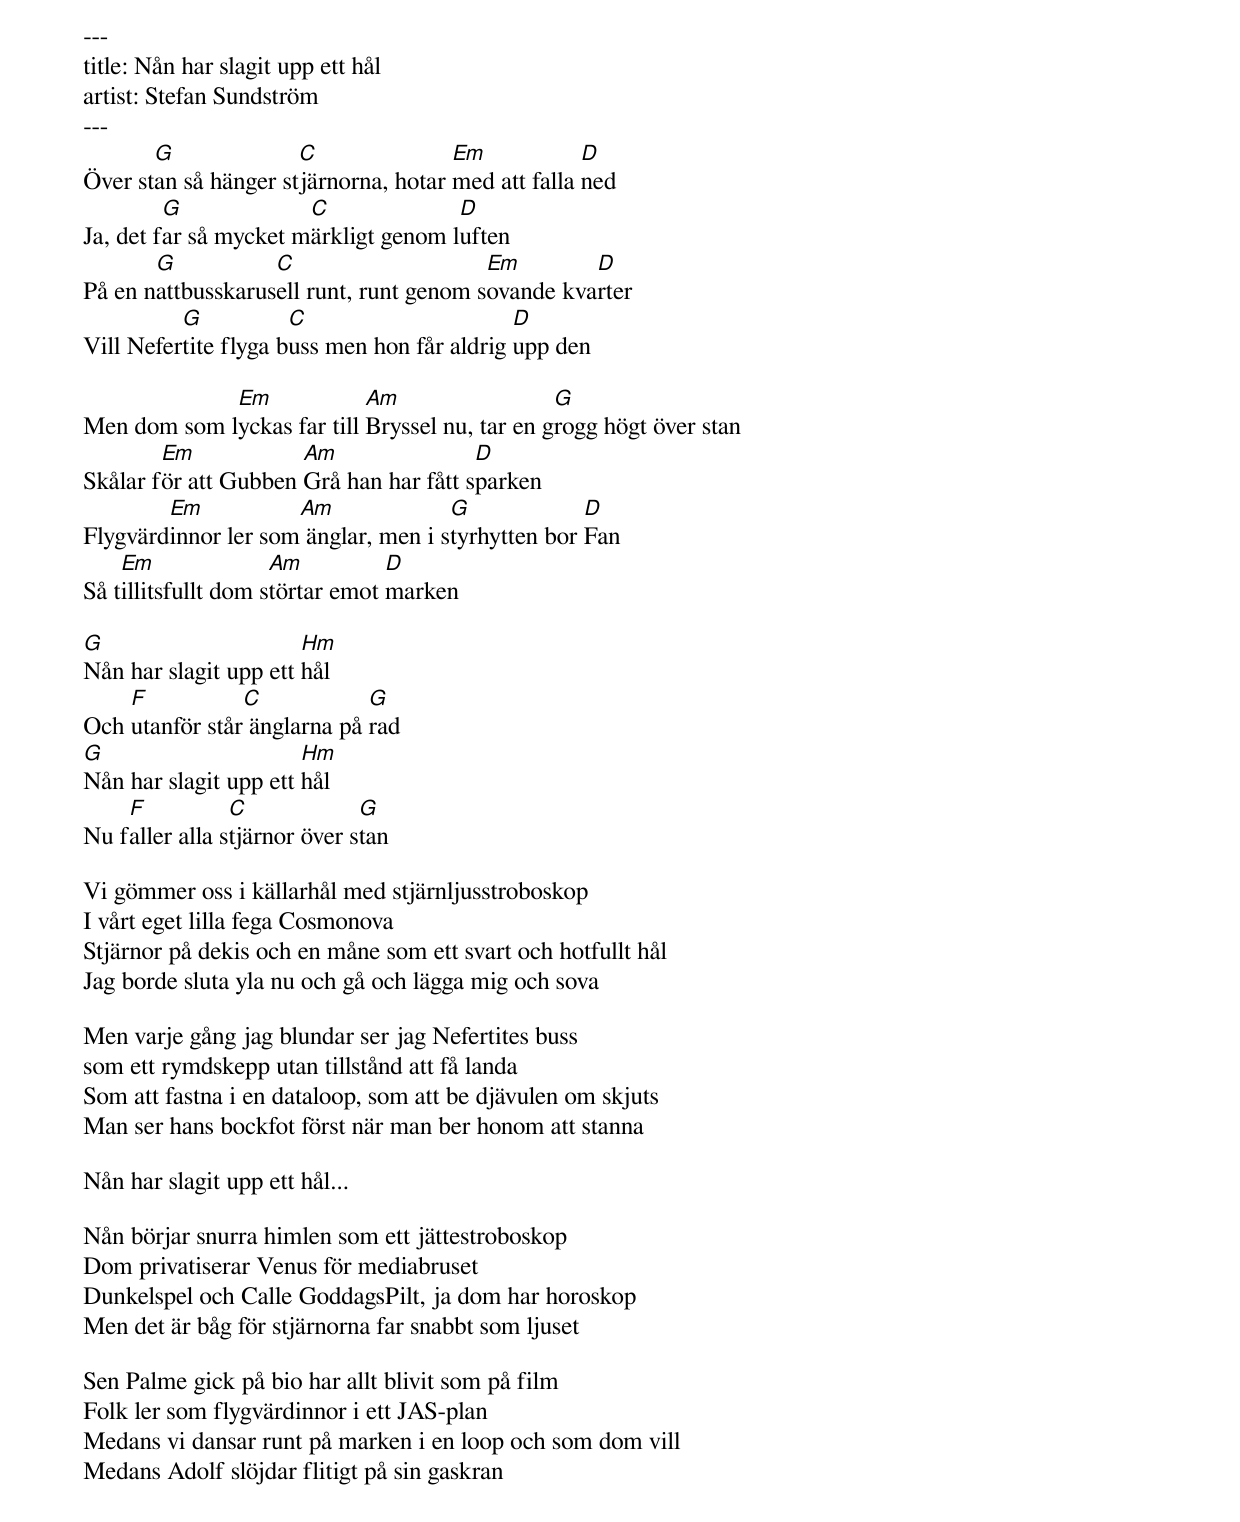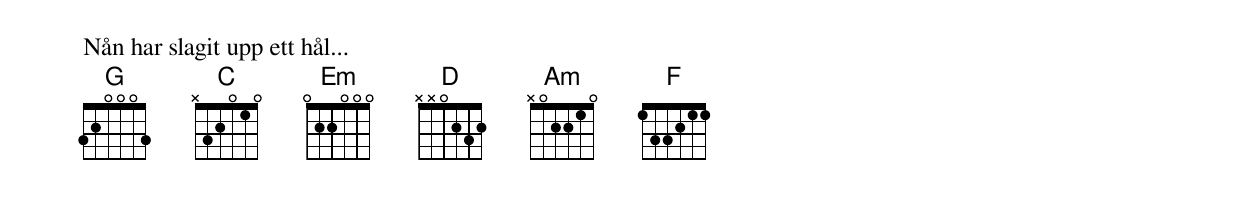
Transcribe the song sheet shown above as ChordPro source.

---
title: Nån har slagit upp ett hål
artist: Stefan Sundström
---
Över st[G]an så hänger st[C]järnorna, hotar [Em]med att falla [D]ned
Ja, det f[G]ar så mycket m[C]ärkligt genom l[D]uften
På en n[G]attbusskarus[C]ell runt, runt genom s[Em]ovande kva[D]rter
Vill Nefer[G]tite flyga b[C]uss men hon får aldrig [D]upp den

Men dom som l[Em]yckas far till [Am]Bryssel nu, tar en g[G]rogg högt över stan
Skålar f[Em]ör att Gubben [Am]Grå han har fått s[D]parken
Flygvärd[Em]innor ler som[Am] änglar, men i s[G]tyrhytten bor [D]Fan
Så t[Em]illitsfullt dom s[Am]törtar emot [D]marken

[G]Nån har slagit upp ett [Hm]hål
Och [F]utanför står[C] änglarna på [G]rad
[G]Nån har slagit upp ett [Hm]hål
Nu f[F]aller alla s[C]tjärnor över s[G]tan

Vi gömmer oss i källarhål med stjärnljusstroboskop
I vårt eget lilla fega Cosmonova
Stjärnor på dekis och en måne som ett svart och hotfullt hål
Jag borde sluta yla nu och gå och lägga mig och sova

Men varje gång jag blundar ser jag Nefertites buss
som ett rymdskepp utan tillstånd att få landa
Som att fastna i en dataloop, som att be djävulen om skjuts
Man ser hans bockfot först när man ber honom att stanna

Nån har slagit upp ett hål...

Nån börjar snurra himlen som ett jättestroboskop
Dom privatiserar Venus för mediabruset
Dunkelspel och Calle GoddagsPilt, ja dom har horoskop
Men det är båg för stjärnorna far snabbt som ljuset

Sen Palme gick på bio har allt blivit som på film
Folk ler som flygvärdinnor i ett JAS-plan
Medans vi dansar runt på marken i en loop och som dom vill
Medans Adolf slöjdar flitigt på sin gaskran

Nån har slagit upp ett hål...
